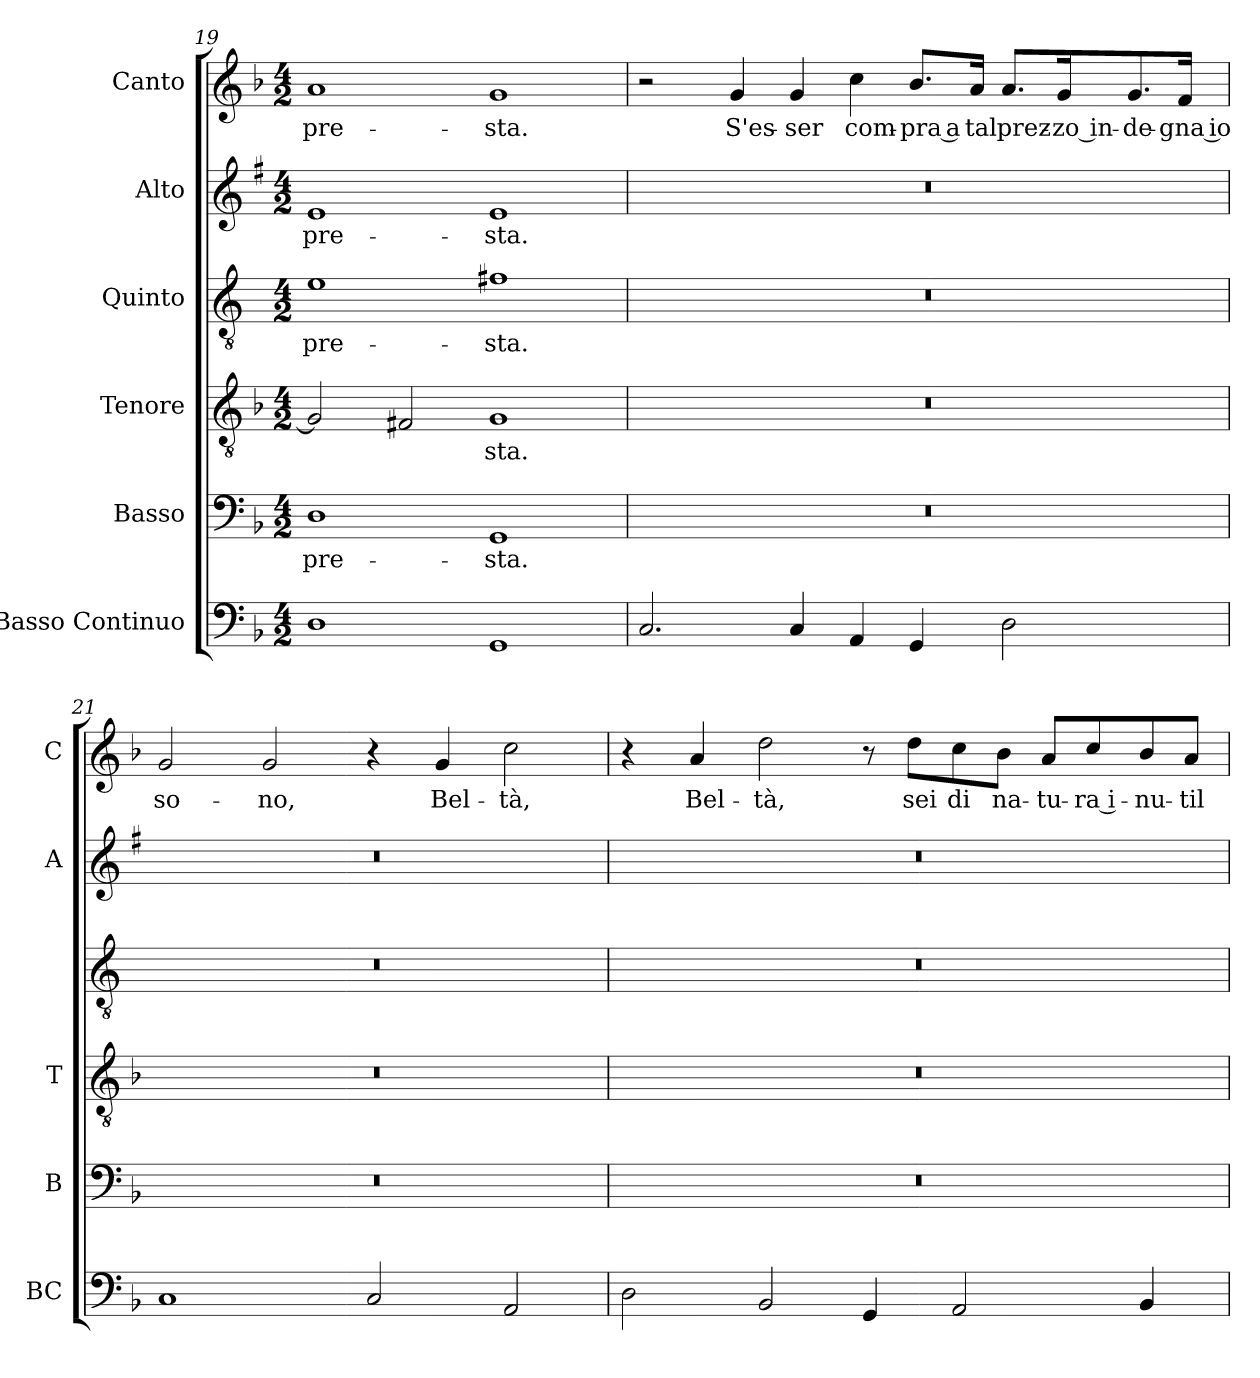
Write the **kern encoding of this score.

**kern	**kern	**text	**kern	**text	**kern	**text	**kern	**text	**kern	**text
*part6	*part5	*part5	*part4	*part4	*part3	*part3	*part2	*part2	*part1	*part1
*staff6	*staff5	*staff5	*staff4	*staff4	*staff3	*staff3	*staff2	*staff2	*staff1	*staff1
*I"Basso Continuo	*I"Basso	*	*I"Tenore	*	*I"Quinto	*	*I"Alto	*	*I"Canto	*
*I'BC	*I'B	*	*I'T	*	*	*	*I'A	*	*I'C	*
*clefF4	*clefF4	*	*clefGv2	*	*clefGv2	*	*clefG2	*	*clefG2	*
*	*	*	*	*	*ITrd4c7	*	*ITrd1c2	*	*	*
*k[b-]	*k[b-]	*	*k[b-]	*	*k[b-]	*	*k[b-]	*	*k[b-]	*
*F:	*F:	*	*F:	*	*F:	*	*F:	*	*F:	*
*M4/2	*M4/2	*	*M4/2	*	*M4/2	*	*M4/2	*	*M4/2	*
=19	=19	=19	=19	=19	=19	=19	=19	=19	=19	=19
!	!	!LO:LY:b	!	!	!	!LO:LY:b	!	!LO:LY:b	!	!LO:LY:b
1D	1D	pre-	2G/]	.	1A	pre-	1d	pre-	1a	pre-
.	.	.	2F#X/	.	.	.	.	.	.	.
!	!	!LO:LY:b	!	!LO:LY:b	!	!LO:LY:b	!	!LO:LY:b	!	!LO:LY:b
1GG	1GG	-sta.	1G	-sta.	1Bn	-sta.	1d	-sta.	1g	-sta.
!!LO:LB:g=z
=20	=20	=20	=20	=20	=20	=20	=20	=20	=20	=20
2.C/	0r	.	0r	.	0r	.	0r	.	2r	.
!	!	!	!	!	!	!	!	!	!	!LO:LY:b
.	.	.	.	.	.	.	.	.	4g/	S'es-
!	!	!	!	!	!	!	!	!	!	!LO:LY:b
4C/	.	.	.	.	.	.	.	.	4g/	-ser
!	!	!	!	!	!	!	!	!	!	!LO:LY:b
4AA/	.	.	.	.	.	.	.	.	4cc\	com-
!	!	!	!	!	!	!	!	!	!	!LO:LY:b
4GG/	.	.	.	.	.	.	.	.	8.b-/L	-pra a
!	!	!	!	!	!	!	!	!	!	!LO:LY:b
.	.	.	.	.	.	.	.	.	16a/Jk	tal
!	!	!	!	!	!	!	!	!	!	!LO:LY:b
2D\	.	.	.	.	.	.	.	.	8.a/L	prez-
!	!	!	!	!	!	!	!	!	!	!LO:LY:b
.	.	.	.	.	.	.	.	.	16g/K	-zo in-
!	!	!	!	!	!	!	!	!	!	!LO:LY:b
.	.	.	.	.	.	.	.	.	8.g/	-de-
!	!	!	!	!	!	!	!	!	!	!LO:LY:b
.	.	.	.	.	.	.	.	.	16f/Jk	-gna io
=21	=21	=21	=21	=21	=21	=21	=21	=21	=21	=21
!	!	!	!	!	!	!	!	!	!	!LO:LY:b
1C	0r	.	0r	.	0r	.	0r	.	2g/	so-
!	!	!	!	!	!	!	!	!	!	!LO:LY:b
.	.	.	.	.	.	.	.	.	2g/	-no,
2C/	.	.	.	.	.	.	.	.	4r	.
!	!	!	!	!	!	!	!	!	!	!LO:LY:b
.	.	.	.	.	.	.	.	.	4g/	Bel-
!	!	!	!	!	!	!	!	!	!	!LO:LY:b
2AA/	.	.	.	.	.	.	.	.	2cc\	-tà,
=22	=22	=22	=22	=22	=22	=22	=22	=22	=22	=22
2D\	0r	.	0r	.	0r	.	0r	.	4r	.
!	!	!	!	!	!	!	!	!	!	!LO:LY:b
.	.	.	.	.	.	.	.	.	4a/	Bel-
!	!	!	!	!	!	!	!	!	!	!LO:LY:b
2BB-/	.	.	.	.	.	.	.	.	2dd\	-tà,
4GG/	.	.	.	.	.	.	.	.	8r	.
!	!	!	!	!	!	!	!	!	!	!LO:LY:b
.	.	.	.	.	.	.	.	.	8dd\L	sei
!	!	!	!	!	!	!	!	!	!	!LO:LY:b
2AA/	.	.	.	.	.	.	.	.	8cc\	di
!	!	!	!	!	!	!	!	!	!	!LO:LY:b
.	.	.	.	.	.	.	.	.	8b-\J	na-
!	!	!	!	!	!	!	!	!	!	!LO:LY:b
.	.	.	.	.	.	.	.	.	8a/L	-tu-
!	!	!	!	!	!	!	!	!	!	!LO:LY:b
.	.	.	.	.	.	.	.	.	8cc/	-ra i-
!	!	!	!	!	!	!	!	!	!	!LO:LY:b
4BB-/	.	.	.	.	.	.	.	.	8b-/	-nu-
!	!	!	!	!	!	!	!	!	!	!LO:LY:b
.	.	.	.	.	.	.	.	.	8a/J	-til
=	=	=	=	=	=	=	=	=	=	=
*-	*-	*-	*-	*-	*-	*-	*-	*-	*-	*-
